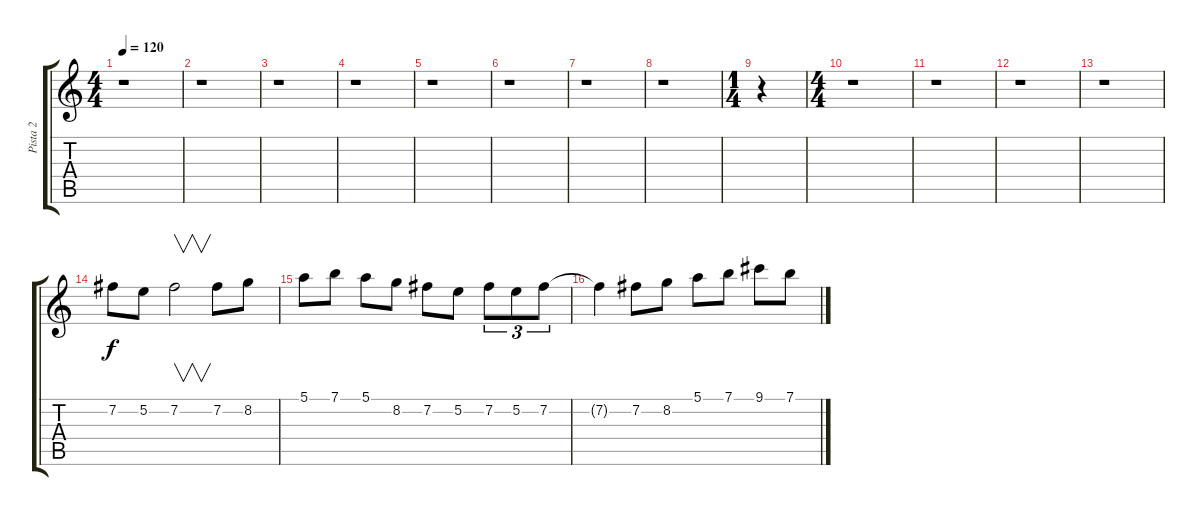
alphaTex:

\track ("Pista 2" "Pista 2") {instrument acousticguitarnylon}
\staff {score tabs}
\tuning (E4 B3 G3 D3 A2 E2) {hide}
\ts (4 4)
\tempo 120
\clef g2
\ks c
r.1{dy f instrument acousticguitarnylon} |
r.1 |
r.1 |
r.1 |
r.1 |
r.1 |
r.1 |
r.1 |
\ts (1 4)
r.4 |
\ts (4 4)
r.1 |
r.1 |
r.1 |
r.1 |
7.2.8 5.2.8 7.2.2{v} 7.2.8 8.2.8 |
5.1.8 7.1.8 5.1.8 8.2.8 7.2.8 5.2.8 7.2.8{tu (3 2)} 5.2.8{tu (3 2)} 7.2.8{tu (3 2)} |
7.2{t}.4 7.2.8 8.2.8 5.1.8 7.1.8 9.1.8 7.1.8
